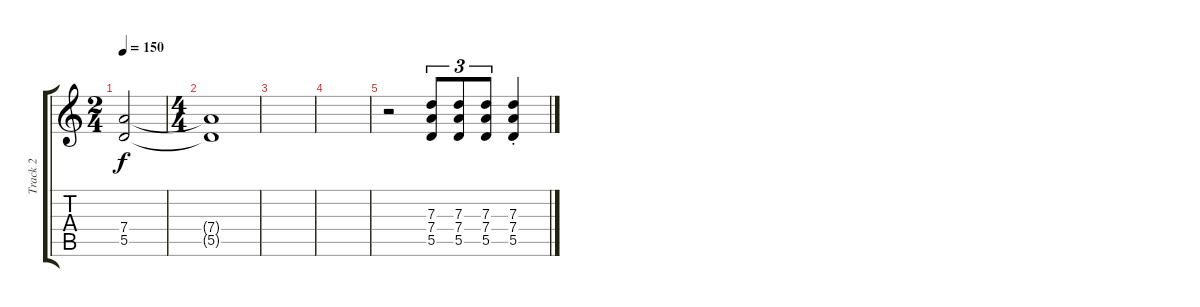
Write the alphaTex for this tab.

\track ("Track 2" "Track 2") {instrument distortionguitar}
\staff {score tabs}
\tuning (E4 B3 G3 D3 A2 E2) {hide}
\ts (2 4)
\tempo 150
\clef g2
\ks c
(7.4 5.5).2{dy f} |
\ts (4 4)
(7.4{t} 5.5{t}).1 |
|
|
r.2 (7.3 7.4 5.5).8{tu (3 2)} (7.3 7.4 5.5).8{tu (3 2)} (7.3 7.4 5.5).8{tu (3 2)} (7.3{st} 7.4{st} 5.5{st}).4
